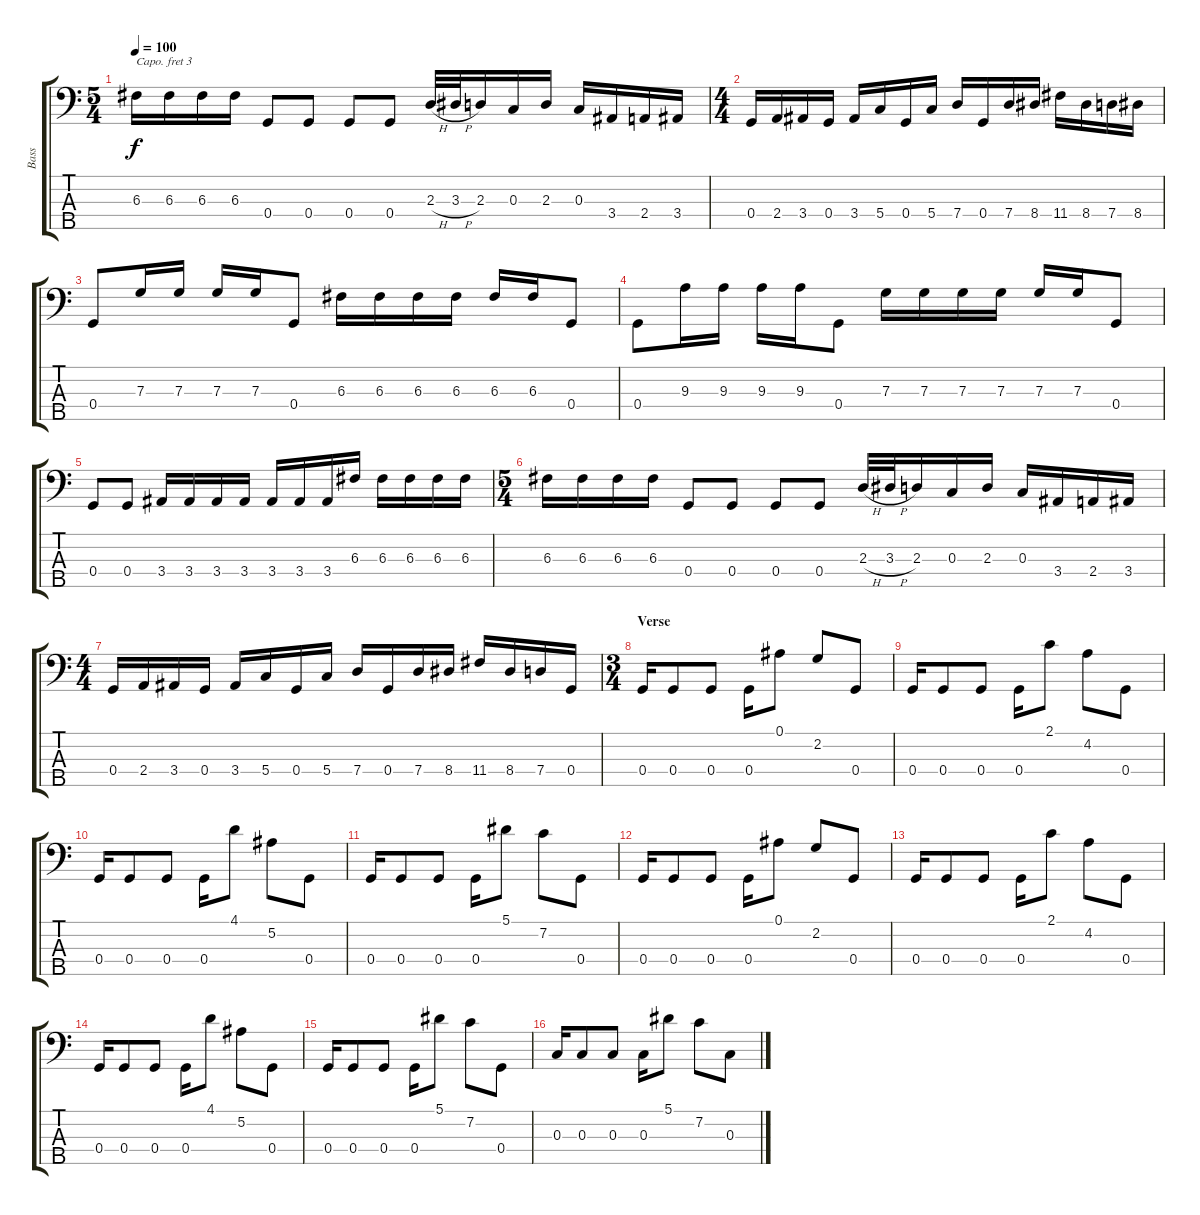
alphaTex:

\track ("Bass" "Bass") {instrument electricbasspick}
\staff {score tabs}
\capo 3
\tuning (G2 D2 A1 E1 B0) {hide}
\ts (5 4)
\tempo 100
\clef f4
\ks c
6.3.16{dy f} 6.3.16 6.3.16 6.3.16 0.4.8 0.4.8 0.4.8 0.4.8 2.3{h}.32 3.3{h}.32 2.3.16 0.3.16 2.3.16 0.3.16 3.4.16 2.4.16 3.4.16 |
\ts (4 4)
0.4.16 2.4.16 3.4.16 0.4.16 3.4.16 5.4.16 0.4.16 5.4.16 7.4.16 0.4.16 7.4.16 8.4.16 11.4.16 8.4.16 7.4.16 8.4.16 |
0.4.8 7.3.16 7.3.16 7.3.16 7.3.16 0.4.8 6.3.16 6.3.16 6.3.16 6.3.16 6.3.16 6.3.16 0.4.8 |
0.4.8 9.3.16 9.3.16 9.3.16 9.3.16 0.4.8 7.3.16 7.3.16 7.3.16 7.3.16 7.3.16 7.3.16 0.4.8 |
0.4.8 0.4.8 3.4.16 3.4.16 3.4.16 3.4.16 3.4.16 3.4.16 3.4.16 6.3.16 6.3.16 6.3.16 6.3.16 6.3.16 |
\ts (5 4)
6.3.16 6.3.16 6.3.16 6.3.16 0.4.8 0.4.8 0.4.8 0.4.8 2.3{h}.32 3.3{h}.32 2.3.16 0.3.16 2.3.16 0.3.16 3.4.16 2.4.16 3.4.16 |
\ts (4 4)
0.4.16 2.4.16 3.4.16 0.4.16 3.4.16 5.4.16 0.4.16 5.4.16 7.4.16 0.4.16 7.4.16 8.4.16 11.4.16 8.4.16 7.4.16 0.4.16 |
\ts (3 4)
\section ("" "Verse")
0.4.16 0.4.8 0.4.8 0.4.16 0.1.8 2.2.8 0.4.8 |
0.4.16 0.4.8 0.4.8 0.4.16 2.1.8 4.2.8 0.4.8 |
0.4.16 0.4.8 0.4.8 0.4.16 4.1.8 5.2.8 0.4.8 |
0.4.16 0.4.8 0.4.8 0.4.16 5.1.8 7.2.8 0.4.8 |
0.4.16 0.4.8 0.4.8 0.4.16 0.1.8 2.2.8 0.4.8 |
0.4.16 0.4.8 0.4.8 0.4.16 2.1.8 4.2.8 0.4.8 |
0.4.16 0.4.8 0.4.8 0.4.16 4.1.8 5.2.8 0.4.8 |
0.4.16 0.4.8 0.4.8 0.4.16 5.1.8 7.2.8 0.4.8 |
0.3.16 0.3.8 0.3.8 0.3.16 5.1.8 7.2.8 0.3.8
